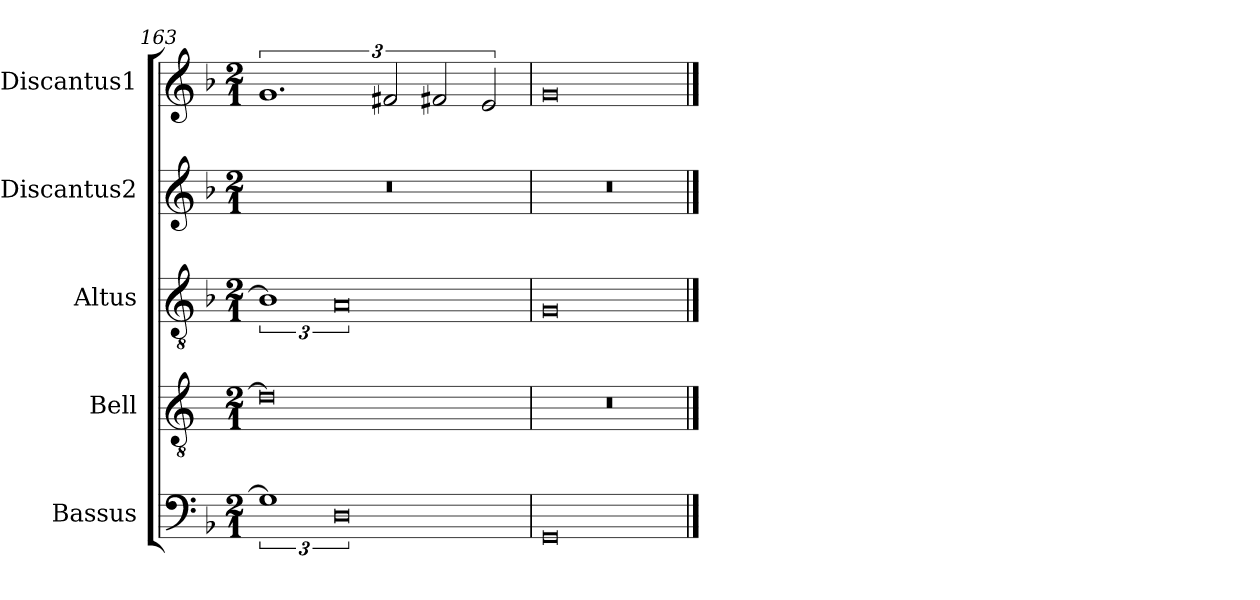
**kern	**kern	**kern	**kern	**kern
*part5	*part4	*part3	*part2	*part1
*staff5	*staff4	*staff3	*staff2	*staff1
*I"Bassus	*I"Bell	*I"Altus	*I"Discantus2	*I"Discantus1
*I'B	*I'Be	*I'A	*I'D2	*I'D1
*clefF4	*clefGv2	*clefGv2	*clefG2	*clefG2
*k[b-]	*k[]	*k[b-]	*k[b-]	*k[b-]
*M2/1	*M2/1	*M2/1	*M2/1	*M2/1
=163	=163	=163	=163	=163
3%2G]	0d]	3%2B-]	0r	3%2.g
3%4D	.	3%4A	.	.
.	.	.	.	3f#X
.	.	.	.	3f#X
.	.	.	.	3e
=164	=164	=164	=164	=164
0GG	0r	0G	0r	0g
==	==	==	==	==
*-	*-	*-	*-	*-
